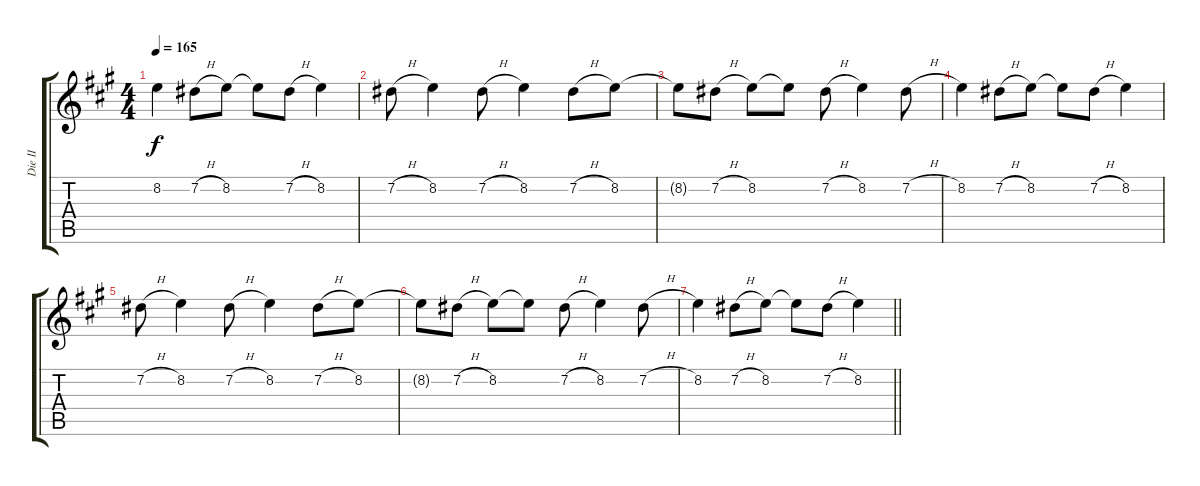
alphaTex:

\track ("Die II" "Die II") {instrument distortionguitar}
\staff {score tabs}
\tuning (Db4 Ab3 E3 B2 Gb2 Db2) {hide}
\ts (4 4)
\tempo 165
\clef g2
\ks a
8.2.4{dy f} 7.2{h}.8 8.2.8 8.2{t}.8 7.2{h}.8 8.2.4 |
7.2{h}.8 8.2.4 7.2{h}.8 8.2.4 7.2{h}.8 8.2.8 |
8.2{t}.8 7.2{h}.8 8.2.8 8.2{t}.8 7.2{h}.8 8.2.4 7.2{h}.8 |
8.2.4 7.2{h}.8 8.2.8 8.2{t}.8 7.2{h}.8 8.2.4 |
7.2{h}.8 8.2.4 7.2{h}.8 8.2.4 7.2{h}.8 8.2.8 |
8.2{t}.8 7.2{h}.8 8.2.8 8.2{t}.8 7.2{h}.8 8.2.4 7.2{h}.8 |
\barLineRight lightlight
8.2.4 7.2{h}.8 8.2.8 8.2{t}.8 7.2{h}.8 8.2.4
